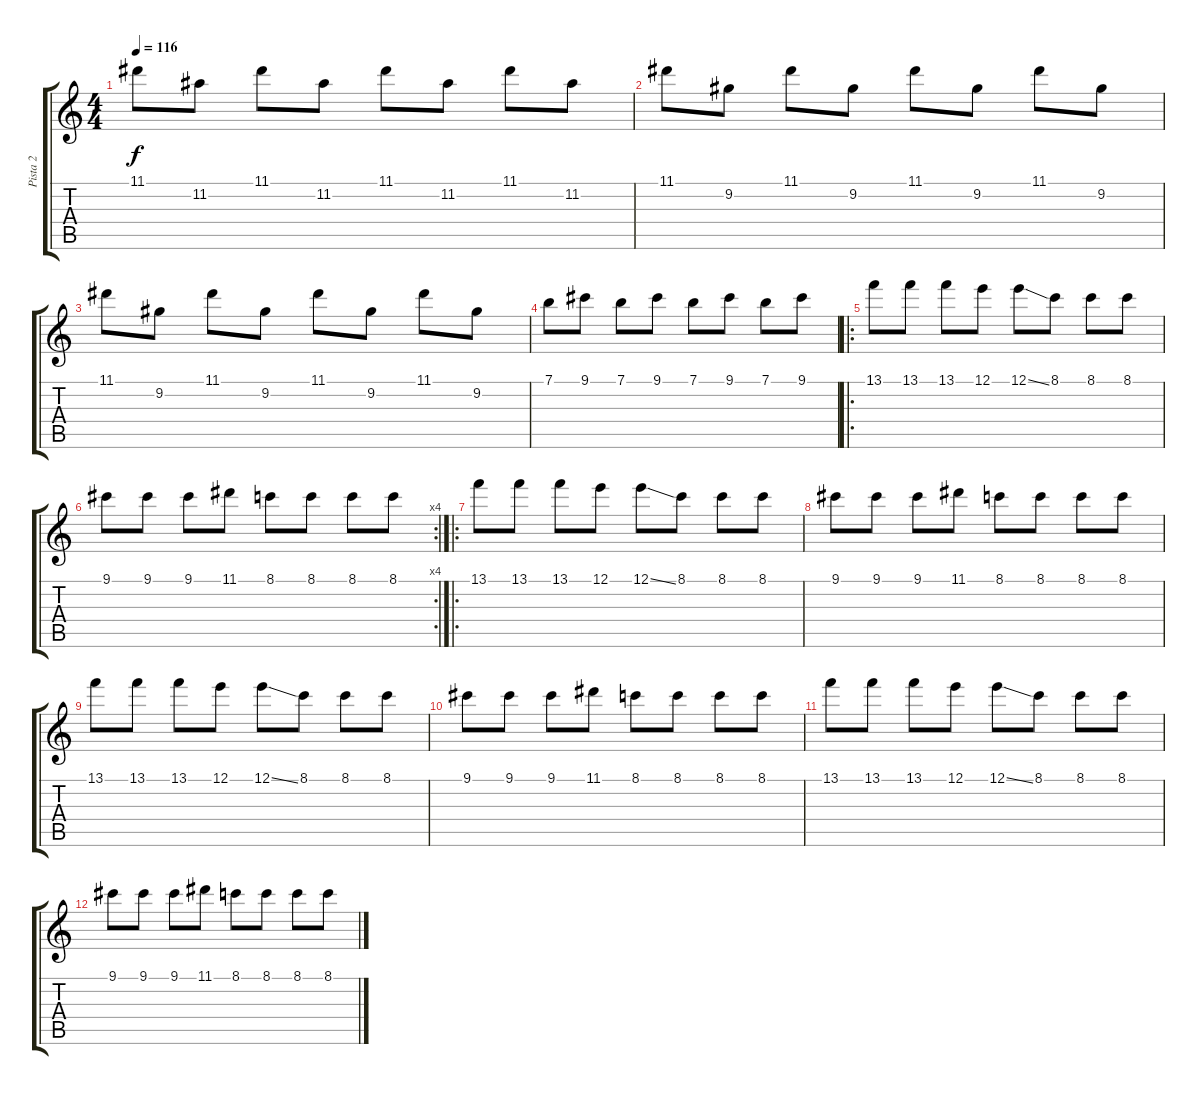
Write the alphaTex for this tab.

\track ("Pista 2" "Pista 2") {instrument distortionguitar}
\staff {score tabs}
\tuning (E4 B3 G3 D3 A2 E2) {hide}
\ts (4 4)
\tempo 116
\clef g2
\ks c
11.1.8{dy f} 11.2.8 11.1.8 11.2.8 11.1.8 11.2.8 11.1.8 11.2.8 |
11.1.8 9.2.8 11.1.8 9.2.8 11.1.8 9.2.8 11.1.8 9.2.8 |
11.1.8 9.2.8 11.1.8 9.2.8 11.1.8 9.2.8 11.1.8 9.2.8 |
7.1.8 9.1.8 7.1.8 9.1.8 7.1.8 9.1.8 7.1.8 9.1.8 |
\ro
13.1.8{volume 13 instrument distortionguitar} 13.1.8 13.1.8 12.1.8 12.1{ss}.8 8.1.8 8.1.8 8.1.8 |
\rc 4
9.1.8 9.1.8 9.1.8 11.1.8 8.1.8 8.1.8 8.1.8 8.1.8 |
\ro
13.1.8{volume 6 instrument distortionguitar} 13.1.8 13.1.8 12.1.8 12.1{ss}.8 8.1.8 8.1.8 8.1.8 |
9.1.8 9.1.8 9.1.8 11.1.8 8.1.8 8.1.8 8.1.8 8.1.8 |
13.1.8{volume 5} 13.1.8 13.1.8 12.1.8 12.1{ss}.8 8.1.8 8.1.8 8.1.8 |
9.1.8 9.1.8 9.1.8 11.1.8 8.1.8 8.1.8 8.1.8 8.1.8 |
13.1.8{volume 3 instrument distortionguitar} 13.1.8 13.1.8 12.1.8 12.1{ss}.8 8.1.8 8.1.8 8.1.8 |
9.1.8{volume 2} 9.1.8 9.1.8 11.1.8 8.1.8 8.1.8 8.1.8 8.1.8
